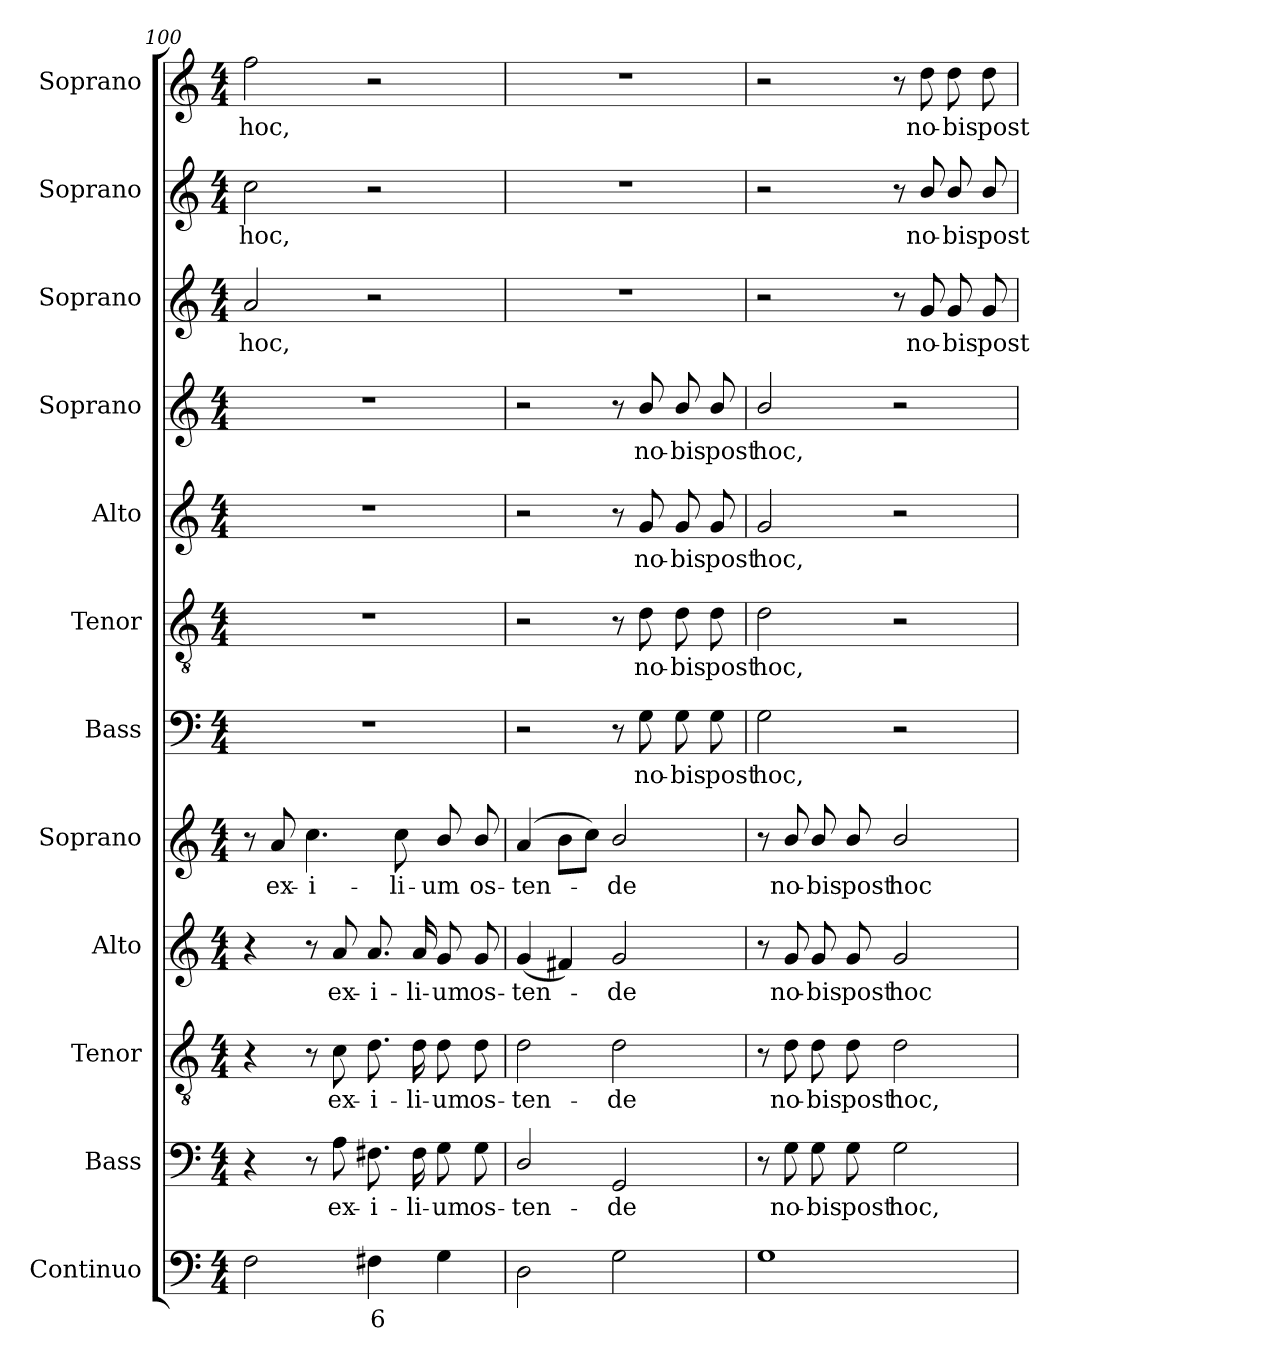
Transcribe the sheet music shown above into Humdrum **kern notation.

**kern	**text	**kern	**text	**kern	**text	**kern	**text	**kern	**text	**kern	**text	**kern	**text	**kern	**text	**kern	**text	**kern	**text	**kern	**text	**kern	**text
*part12	*part12	*part11	*part11	*part10	*part10	*part9	*part9	*part8	*part8	*part7	*part7	*part6	*part6	*part5	*part5	*part4	*part4	*part3	*part3	*part2	*part2	*part1	*part1
*staff12	*staff12	*staff11	*staff11	*staff10	*staff10	*staff9	*staff9	*staff8	*staff8	*staff7	*staff7	*staff6	*staff6	*staff5	*staff5	*staff4	*staff4	*staff3	*staff3	*staff2	*staff2	*staff1	*staff1
*I"Continuo	*	*I"Bass	*	*I"Tenor	*	*I"Alto	*	*I"Soprano	*	*I"Bass	*	*I"Tenor	*	*I"Alto	*	*I"Soprano	*	*I"Soprano	*	*I"Soprano	*	*I"Soprano	*
*I'Cont.	*	*I'B.	*	*I'T.	*	*I'A.	*	*I'S.	*	*I'B.	*	*I'T.	*	*I'A.	*	*I'S.	*	*I'S.	*	*I'S.	*	*I'S.	*
*clefF4	*	*clefF4	*	*clefGv2	*	*clefG2	*	*clefG2	*	*clefF4	*	*clefGv2	*	*clefG2	*	*clefG2	*	*clefG2	*	*clefG2	*	*clefG2	*
*	*	*	*	*ITrd7c12	*	*	*	*	*	*	*	*ITrd7c12	*	*	*	*	*	*	*	*	*	*	*
*k[]	*	*k[]	*	*k[]	*	*k[]	*	*k[]	*	*k[]	*	*k[]	*	*k[]	*	*k[]	*	*k[]	*	*k[]	*	*k[]	*
*C:	*	*C:	*	*C:	*	*C:	*	*C:	*	*C:	*	*C:	*	*C:	*	*C:	*	*C:	*	*C:	*	*C:	*
*M4/4	*	*M4/4	*	*M4/4	*	*M4/4	*	*M4/4	*	*M4/4	*	*M4/4	*	*M4/4	*	*M4/4	*	*M4/4	*	*M4/4	*	*M4/4	*
=100	=100	=100	=100	=100	=100	=100	=100	=100	=100	=100	=100	=100	=100	=100	=100	=100	=100	=100	=100	=100	=100	=100	=100
!	!	!	!	!	!	!	!	!	!	!	!	!	!	!	!	!	!	!	!LO:LY:b:color=#000000	!	!	!	!
!	!	!	!	!	!	!	!	!	!	!	!	!	!	!	!	!	!	!	!	!	!LO:LY:b:color=#000000	!	!
!	!	!	!	!	!	!	!	!	!	!	!	!	!	!	!	!	!	!	!	!	!	!	!LO:LY:b:color=#000000
2Fi\	.	4r	.	4r	.	4r	.	8r	.	1r	.	1r	.	1r	.	1r	.	2ai/	hoc,	2cci\	hoc,	2ffi\	hoc,
!	!	!	!	!	!	!	!	!	!LO:LY:b:color=#000000	!	!	!	!	!	!	!	!	!	!	!	!	!	!
.	.	.	.	.	.	.	.	8ai/	ex-	.	.	.	.	.	.	.	.	.	.	.	.	.	.
!	!	!	!	!	!	!	!	!	!LO:LY:b:color=#000000	!	!	!	!	!	!	!	!	!	!	!	!	!	!
.	.	8r	.	8r	.	8r	.	4.cci\	-i-	.	.	.	.	.	.	.	.	.	.	.	.	.	.
!	!	!	!LO:LY:b:color=#000000	!	!	!	!	!	!	!	!	!	!	!	!	!	!	!	!	!	!	!	!
!	!	!	!	!	!LO:LY:b:color=#000000	!	!	!	!	!	!	!	!	!	!	!	!	!	!	!	!	!	!
!	!	!	!	!	!	!	!LO:LY:b:color=#000000	!	!	!	!	!	!	!	!	!	!	!	!	!	!	!	!
.	.	8Ai\	ex-	8Ci\	ex-	8ai/	ex-	.	.	.	.	.	.	.	.	.	.	.	.	.	.	.	.
!	!LO:LY:b:color=#000000	!	!	!	!	!	!	!	!	!	!	!	!	!	!	!	!	!	!	!	!	!	!
!	!	!	!LO:LY:b:color=#000000	!	!	!	!	!	!	!	!	!	!	!	!	!	!	!	!	!	!	!	!
!	!	!	!	!	!LO:LY:b:color=#000000	!	!	!	!	!	!	!	!	!	!	!	!	!	!	!	!	!	!
!	!	!	!	!	!	!	!LO:LY:b:color=#000000	!	!	!	!	!	!	!	!	!	!	!	!	!	!	!	!
4F#Xi\	6	8.F#Xi\	-i-	8.Di\	-i-	8.ai/	-i-	.	.	.	.	.	.	.	.	.	.	2r	.	2r	.	2r	.
!	!	!	!	!	!	!	!	!	!LO:LY:b:color=#000000	!	!	!	!	!	!	!	!	!	!	!	!	!	!
.	.	.	.	.	.	.	.	8cci\	-li-	.	.	.	.	.	.	.	.	.	.	.	.	.	.
!	!	!	!LO:LY:b:color=#000000	!	!	!	!	!	!	!	!	!	!	!	!	!	!	!	!	!	!	!	!
!	!	!	!	!	!LO:LY:b:color=#000000	!	!	!	!	!	!	!	!	!	!	!	!	!	!	!	!	!	!
!	!	!	!	!	!	!	!LO:LY:b:color=#000000	!	!	!	!	!	!	!	!	!	!	!	!	!	!	!	!
.	.	16F#i\	-li-	16Di\	-li-	16ai/	-li-	.	.	.	.	.	.	.	.	.	.	.	.	.	.	.	.
!	!	!	!LO:LY:b:color=#000000	!	!	!	!	!	!	!	!	!	!	!	!	!	!	!	!	!	!	!	!
!	!	!	!	!	!LO:LY:b:color=#000000	!	!	!	!	!	!	!	!	!	!	!	!	!	!	!	!	!	!
!	!	!	!	!	!	!	!LO:LY:b:color=#000000	!	!	!	!	!	!	!	!	!	!	!	!	!	!	!	!
!	!	!	!	!	!	!	!	!	!LO:LY:b:color=#000000	!	!	!	!	!	!	!	!	!	!	!	!	!	!
4Gi\	.	8Gi\	-um	8Di\	-um	8gi/	-um	8bi/	-um	.	.	.	.	.	.	.	.	.	.	.	.	.	.
!	!	!	!LO:LY:b:color=#000000	!	!	!	!	!	!	!	!	!	!	!	!	!	!	!	!	!	!	!	!
!	!	!	!	!	!LO:LY:b:color=#000000	!	!	!	!	!	!	!	!	!	!	!	!	!	!	!	!	!	!
!	!	!	!	!	!	!	!LO:LY:b:color=#000000	!	!	!	!	!	!	!	!	!	!	!	!	!	!	!	!
!	!	!	!	!	!	!	!	!	!LO:LY:b:color=#000000	!	!	!	!	!	!	!	!	!	!	!	!	!	!
.	.	8Gi\	os-	8Di\	os-	8gi/	os-	8bi/	os-	.	.	.	.	.	.	.	.	.	.	.	.	.	.
!!LO:PB:g=z
=101	=101	=101	=101	=101	=101	=101	=101	=101	=101	=101	=101	=101	=101	=101	=101	=101	=101	=101	=101	=101	=101	=101	=101
!	!	!	!LO:LY:b:color=#000000	!	!	!	!	!	!	!	!	!	!	!	!	!	!	!	!	!	!	!	!
!	!	!	!	!	!LO:LY:b:color=#000000	!	!	!	!	!	!	!	!	!	!	!	!	!	!	!	!	!	!
!	!	!	!	!	!	!	!LO:LY:b:color=#000000	!	!	!	!	!	!	!	!	!	!	!	!	!	!	!	!
!	!	!	!	!	!	!	!	!	!LO:LY:b:color=#000000	!	!	!	!	!	!	!	!	!	!	!	!	!	!
2Di\	.	2Di/	-ten-	2Di\	-ten-	(4gi/	-ten-	(4ai/	-ten-	2r	.	2r	.	2r	.	2r	.	1r	.	1r	.	1r	.
.	.	.	.	.	.	4f#Xi/)	.	8bi\L	.	.	.	.	.	.	.	.	.	.	.	.	.	.	.
.	.	.	.	.	.	.	.	8cci\J)	.	.	.	.	.	.	.	.	.	.	.	.	.	.	.
!	!	!	!LO:LY:b:color=#000000	!	!	!	!	!	!	!	!	!	!	!	!	!	!	!	!	!	!	!	!
!	!	!	!	!	!LO:LY:b:color=#000000	!	!	!	!	!	!	!	!	!	!	!	!	!	!	!	!	!	!
!	!	!	!	!	!	!	!LO:LY:b:color=#000000	!	!	!	!	!	!	!	!	!	!	!	!	!	!	!	!
!	!	!	!	!	!	!	!	!	!LO:LY:b:color=#000000	!	!	!	!	!	!	!	!	!	!	!	!	!	!
2Gi\	.	2GGi/	-de	2Di\	-de	2gi/	-de	2bi/	-de	8r	.	8r	.	8r	.	8r	.	.	.	.	.	.	.
!	!	!	!	!	!	!	!	!	!	!	!LO:LY:b:color=#000000	!	!	!	!	!	!	!	!	!	!	!	!
!	!	!	!	!	!	!	!	!	!	!	!	!	!LO:LY:b:color=#000000	!	!	!	!	!	!	!	!	!	!
!	!	!	!	!	!	!	!	!	!	!	!	!	!	!	!LO:LY:b:color=#000000	!	!	!	!	!	!	!	!
!	!	!	!	!	!	!	!	!	!	!	!	!	!	!	!	!	!LO:LY:b:color=#000000	!	!	!	!	!	!
.	.	.	.	.	.	.	.	.	.	8Gi\	no-	8Di\	no-	8gi/	no-	8bi/	no-	.	.	.	.	.	.
!	!	!	!	!	!	!	!	!	!	!	!LO:LY:b:color=#000000	!	!	!	!	!	!	!	!	!	!	!	!
!	!	!	!	!	!	!	!	!	!	!	!	!	!LO:LY:b:color=#000000	!	!	!	!	!	!	!	!	!	!
!	!	!	!	!	!	!	!	!	!	!	!	!	!	!	!LO:LY:b:color=#000000	!	!	!	!	!	!	!	!
!	!	!	!	!	!	!	!	!	!	!	!	!	!	!	!	!	!LO:LY:b:color=#000000	!	!	!	!	!	!
.	.	.	.	.	.	.	.	.	.	8Gi\	-bis	8Di\	-bis	8gi/	-bis	8bi/	-bis	.	.	.	.	.	.
!	!	!	!	!	!	!	!	!	!	!	!LO:LY:b:color=#000000	!	!	!	!	!	!	!	!	!	!	!	!
!	!	!	!	!	!	!	!	!	!	!	!	!	!LO:LY:b:color=#000000	!	!	!	!	!	!	!	!	!	!
!	!	!	!	!	!	!	!	!	!	!	!	!	!	!	!LO:LY:b:color=#000000	!	!	!	!	!	!	!	!
!	!	!	!	!	!	!	!	!	!	!	!	!	!	!	!	!	!LO:LY:b:color=#000000	!	!	!	!	!	!
.	.	.	.	.	.	.	.	.	.	8Gi\	post	8Di\	post	8gi/	post	8bi/	post	.	.	.	.	.	.
=102	=102	=102	=102	=102	=102	=102	=102	=102	=102	=102	=102	=102	=102	=102	=102	=102	=102	=102	=102	=102	=102	=102	=102
!	!	!	!	!	!	!	!	!	!	!	!LO:LY:b:color=#000000	!	!	!	!	!	!	!	!	!	!	!	!
!	!	!	!	!	!	!	!	!	!	!	!	!	!LO:LY:b:color=#000000	!	!	!	!	!	!	!	!	!	!
!	!	!	!	!	!	!	!	!	!	!	!	!	!	!	!LO:LY:b:color=#000000	!	!	!	!	!	!	!	!
!	!	!	!	!	!	!	!	!	!	!	!	!	!	!	!	!	!LO:LY:b:color=#000000	!	!	!	!	!	!
1Gi	.	8r	.	8r	.	8r	.	8r	.	2Gi\	hoc,	2Di\	hoc,	2gi/	hoc,	2bi/	hoc,	2r	.	2r	.	2r	.
!	!	!	!LO:LY:b:color=#000000	!	!	!	!	!	!	!	!	!	!	!	!	!	!	!	!	!	!	!	!
!	!	!	!	!	!LO:LY:b:color=#000000	!	!	!	!	!	!	!	!	!	!	!	!	!	!	!	!	!	!
!	!	!	!	!	!	!	!LO:LY:b:color=#000000	!	!	!	!	!	!	!	!	!	!	!	!	!	!	!	!
!	!	!	!	!	!	!	!	!	!LO:LY:b:color=#000000	!	!	!	!	!	!	!	!	!	!	!	!	!	!
.	.	8Gi\	no-	8Di\	no-	8gi/	no-	8bi/	no-	.	.	.	.	.	.	.	.	.	.	.	.	.	.
!	!	!	!LO:LY:b:color=#000000	!	!	!	!	!	!	!	!	!	!	!	!	!	!	!	!	!	!	!	!
!	!	!	!	!	!LO:LY:b:color=#000000	!	!	!	!	!	!	!	!	!	!	!	!	!	!	!	!	!	!
!	!	!	!	!	!	!	!LO:LY:b:color=#000000	!	!	!	!	!	!	!	!	!	!	!	!	!	!	!	!
!	!	!	!	!	!	!	!	!	!LO:LY:b:color=#000000	!	!	!	!	!	!	!	!	!	!	!	!	!	!
.	.	8Gi\	-bis	8Di\	-bis	8gi/	-bis	8bi/	-bis	.	.	.	.	.	.	.	.	.	.	.	.	.	.
!	!	!	!LO:LY:b:color=#000000	!	!	!	!	!	!	!	!	!	!	!	!	!	!	!	!	!	!	!	!
!	!	!	!	!	!LO:LY:b:color=#000000	!	!	!	!	!	!	!	!	!	!	!	!	!	!	!	!	!	!
!	!	!	!	!	!	!	!LO:LY:b:color=#000000	!	!	!	!	!	!	!	!	!	!	!	!	!	!	!	!
!	!	!	!	!	!	!	!	!	!LO:LY:b:color=#000000	!	!	!	!	!	!	!	!	!	!	!	!	!	!
.	.	8Gi\	post	8Di\	post	8gi/	post	8bi/	post	.	.	.	.	.	.	.	.	.	.	.	.	.	.
!	!	!	!LO:LY:b:color=#000000	!	!	!	!	!	!	!	!	!	!	!	!	!	!	!	!	!	!	!	!
!	!	!	!	!	!LO:LY:b:color=#000000	!	!	!	!	!	!	!	!	!	!	!	!	!	!	!	!	!	!
!	!	!	!	!	!	!	!LO:LY:b:color=#000000	!	!	!	!	!	!	!	!	!	!	!	!	!	!	!	!
!	!	!	!	!	!	!	!	!	!LO:LY:b:color=#000000	!	!	!	!	!	!	!	!	!	!	!	!	!	!
.	.	2Gi\	hoc,	2Di\	hoc,	2gi/	hoc	2bi/	hoc	2r	.	2r	.	2r	.	2r	.	8r	.	8r	.	8r	.
!	!	!	!	!	!	!	!	!	!	!	!	!	!	!	!	!	!	!	!LO:LY:b:color=#000000	!	!	!	!
!	!	!	!	!	!	!	!	!	!	!	!	!	!	!	!	!	!	!	!	!	!LO:LY:b:color=#000000	!	!
!	!	!	!	!	!	!	!	!	!	!	!	!	!	!	!	!	!	!	!	!	!	!	!LO:LY:b:color=#000000
.	.	.	.	.	.	.	.	.	.	.	.	.	.	.	.	.	.	8gi/	no-	8bi/	no-	8ddi\	no-
!	!	!	!	!	!	!	!	!	!	!	!	!	!	!	!	!	!	!	!LO:LY:b:color=#000000	!	!	!	!
!	!	!	!	!	!	!	!	!	!	!	!	!	!	!	!	!	!	!	!	!	!LO:LY:b:color=#000000	!	!
!	!	!	!	!	!	!	!	!	!	!	!	!	!	!	!	!	!	!	!	!	!	!	!LO:LY:b:color=#000000
.	.	.	.	.	.	.	.	.	.	.	.	.	.	.	.	.	.	8gi/	-bis	8bi/	-bis	8ddi\	-bis
!	!	!	!	!	!	!	!	!	!	!	!	!	!	!	!	!	!	!	!LO:LY:b:color=#000000	!	!	!	!
!	!	!	!	!	!	!	!	!	!	!	!	!	!	!	!	!	!	!	!	!	!LO:LY:b:color=#000000	!	!
!	!	!	!	!	!	!	!	!	!	!	!	!	!	!	!	!	!	!	!	!	!	!	!LO:LY:b:color=#000000
.	.	.	.	.	.	.	.	.	.	.	.	.	.	.	.	.	.	8gi/	post	8bi/	post	8ddi\	post
=	=	=	=	=	=	=	=	=	=	=	=	=	=	=	=	=	=	=	=	=	=	=	=
*-	*-	*-	*-	*-	*-	*-	*-	*-	*-	*-	*-	*-	*-	*-	*-	*-	*-	*-	*-	*-	*-	*-	*-
